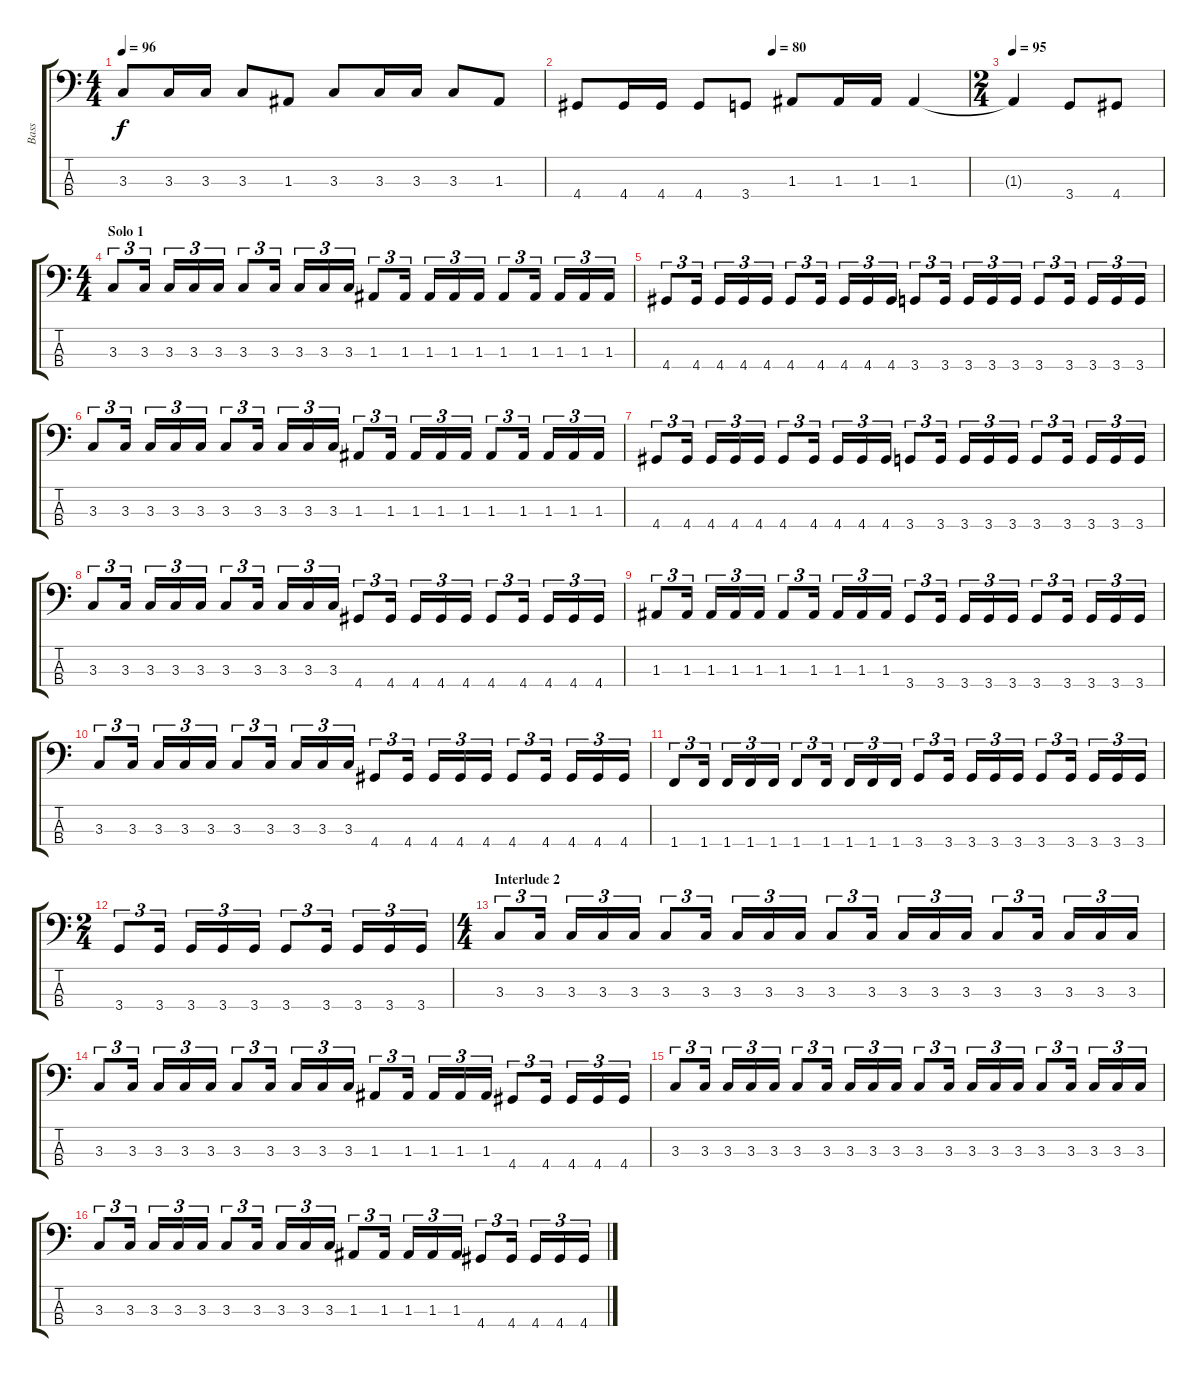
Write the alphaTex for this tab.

\track ("Bass" "Bass") {instrument electricbassfinger}
\staff {score tabs}
\tuning (G2 D2 A1 E1) {hide}
\ts (4 4)
\tempo 96
\clef f4
\ks c
3.3.8{dy f} 3.3.16 3.3.16 3.3.8 1.3.8 3.3.8 3.3.16 3.3.16 3.3.8 1.3.8 |
\tempo (80 0.5)
4.4.8 4.4.16 4.4.16 4.4.8 3.4.8 1.3.8 1.3.16 1.3.16 1.3.4 |
\ts (2 4)
\tempo 95
1.3{t}.4 3.4.8 4.4.8 |
\ts (4 4)
\section ("" "Solo 1")
3.3.8{tu (3 2)} 3.3.16{tu (3 2)} 3.3.16{tu (3 2)} 3.3.16{tu (3 2)} 3.3.16{tu (3 2)} 3.3.8{tu (3 2)} 3.3.16{tu (3 2)} 3.3.16{tu (3 2)} 3.3.16{tu (3 2)} 3.3.16{tu (3 2)} 1.3.8{tu (3 2)} 1.3.16{tu (3 2)} 1.3.16{tu (3 2)} 1.3.16{tu (3 2)} 1.3.16{tu (3 2)} 1.3.8{tu (3 2)} 1.3.16{tu (3 2)} 1.3.16{tu (3 2)} 1.3.16{tu (3 2)} 1.3.16{tu (3 2)} |
4.4.8{tu (3 2)} 4.4.16{tu (3 2)} 4.4.16{tu (3 2)} 4.4.16{tu (3 2)} 4.4.16{tu (3 2)} 4.4.8{tu (3 2)} 4.4.16{tu (3 2)} 4.4.16{tu (3 2)} 4.4.16{tu (3 2)} 4.4.16{tu (3 2)} 3.4.8{tu (3 2)} 3.4.16{tu (3 2)} 3.4.16{tu (3 2)} 3.4.16{tu (3 2)} 3.4.16{tu (3 2)} 3.4.8{tu (3 2)} 3.4.16{tu (3 2)} 3.4.16{tu (3 2)} 3.4.16{tu (3 2)} 3.4.16{tu (3 2)} |
3.3.8{tu (3 2)} 3.3.16{tu (3 2)} 3.3.16{tu (3 2)} 3.3.16{tu (3 2)} 3.3.16{tu (3 2)} 3.3.8{tu (3 2)} 3.3.16{tu (3 2)} 3.3.16{tu (3 2)} 3.3.16{tu (3 2)} 3.3.16{tu (3 2)} 1.3.8{tu (3 2)} 1.3.16{tu (3 2)} 1.3.16{tu (3 2)} 1.3.16{tu (3 2)} 1.3.16{tu (3 2)} 1.3.8{tu (3 2)} 1.3.16{tu (3 2)} 1.3.16{tu (3 2)} 1.3.16{tu (3 2)} 1.3.16{tu (3 2)} |
4.4.8{tu (3 2)} 4.4.16{tu (3 2)} 4.4.16{tu (3 2)} 4.4.16{tu (3 2)} 4.4.16{tu (3 2)} 4.4.8{tu (3 2)} 4.4.16{tu (3 2)} 4.4.16{tu (3 2)} 4.4.16{tu (3 2)} 4.4.16{tu (3 2)} 3.4.8{tu (3 2)} 3.4.16{tu (3 2)} 3.4.16{tu (3 2)} 3.4.16{tu (3 2)} 3.4.16{tu (3 2)} 3.4.8{tu (3 2)} 3.4.16{tu (3 2)} 3.4.16{tu (3 2)} 3.4.16{tu (3 2)} 3.4.16{tu (3 2)} |
3.3.8{tu (3 2)} 3.3.16{tu (3 2)} 3.3.16{tu (3 2)} 3.3.16{tu (3 2)} 3.3.16{tu (3 2)} 3.3.8{tu (3 2)} 3.3.16{tu (3 2)} 3.3.16{tu (3 2)} 3.3.16{tu (3 2)} 3.3.16{tu (3 2)} 4.4.8{tu (3 2)} 4.4.16{tu (3 2)} 4.4.16{tu (3 2)} 4.4.16{tu (3 2)} 4.4.16{tu (3 2)} 4.4.8{tu (3 2)} 4.4.16{tu (3 2)} 4.4.16{tu (3 2)} 4.4.16{tu (3 2)} 4.4.16{tu (3 2)} |
1.3.8{tu (3 2)} 1.3.16{tu (3 2)} 1.3.16{tu (3 2)} 1.3.16{tu (3 2)} 1.3.16{tu (3 2)} 1.3.8{tu (3 2)} 1.3.16{tu (3 2)} 1.3.16{tu (3 2)} 1.3.16{tu (3 2)} 1.3.16{tu (3 2)} 3.4.8{tu (3 2)} 3.4.16{tu (3 2)} 3.4.16{tu (3 2)} 3.4.16{tu (3 2)} 3.4.16{tu (3 2)} 3.4.8{tu (3 2)} 3.4.16{tu (3 2)} 3.4.16{tu (3 2)} 3.4.16{tu (3 2)} 3.4.16{tu (3 2)} |
3.3.8{tu (3 2)} 3.3.16{tu (3 2)} 3.3.16{tu (3 2)} 3.3.16{tu (3 2)} 3.3.16{tu (3 2)} 3.3.8{tu (3 2)} 3.3.16{tu (3 2)} 3.3.16{tu (3 2)} 3.3.16{tu (3 2)} 3.3.16{tu (3 2)} 4.4.8{tu (3 2)} 4.4.16{tu (3 2)} 4.4.16{tu (3 2)} 4.4.16{tu (3 2)} 4.4.16{tu (3 2)} 4.4.8{tu (3 2)} 4.4.16{tu (3 2)} 4.4.16{tu (3 2)} 4.4.16{tu (3 2)} 4.4.16{tu (3 2)} |
1.4.8{tu (3 2)} 1.4.16{tu (3 2)} 1.4.16{tu (3 2)} 1.4.16{tu (3 2)} 1.4.16{tu (3 2)} 1.4.8{tu (3 2)} 1.4.16{tu (3 2)} 1.4.16{tu (3 2)} 1.4.16{tu (3 2)} 1.4.16{tu (3 2)} 3.4.8{tu (3 2)} 3.4.16{tu (3 2)} 3.4.16{tu (3 2)} 3.4.16{tu (3 2)} 3.4.16{tu (3 2)} 3.4.8{tu (3 2)} 3.4.16{tu (3 2)} 3.4.16{tu (3 2)} 3.4.16{tu (3 2)} 3.4.16{tu (3 2)} |
\ts (2 4)
3.4.8{tu (3 2)} 3.4.16{tu (3 2)} 3.4.16{tu (3 2)} 3.4.16{tu (3 2)} 3.4.16{tu (3 2)} 3.4.8{tu (3 2)} 3.4.16{tu (3 2)} 3.4.16{tu (3 2)} 3.4.16{tu (3 2)} 3.4.16{tu (3 2)} |
\ts (4 4)
\section ("" "Interlude 2")
3.3.8{tu (3 2)} 3.3.16{tu (3 2)} 3.3.16{tu (3 2)} 3.3.16{tu (3 2)} 3.3.16{tu (3 2)} 3.3.8{tu (3 2)} 3.3.16{tu (3 2)} 3.3.16{tu (3 2)} 3.3.16{tu (3 2)} 3.3.16{tu (3 2)} 3.3.8{tu (3 2)} 3.3.16{tu (3 2)} 3.3.16{tu (3 2)} 3.3.16{tu (3 2)} 3.3.16{tu (3 2)} 3.3.8{tu (3 2)} 3.3.16{tu (3 2)} 3.3.16{tu (3 2)} 3.3.16{tu (3 2)} 3.3.16{tu (3 2)} |
3.3.8{tu (3 2)} 3.3.16{tu (3 2)} 3.3.16{tu (3 2)} 3.3.16{tu (3 2)} 3.3.16{tu (3 2)} 3.3.8{tu (3 2)} 3.3.16{tu (3 2)} 3.3.16{tu (3 2)} 3.3.16{tu (3 2)} 3.3.16{tu (3 2)} 1.3.8{tu (3 2)} 1.3.16{tu (3 2)} 1.3.16{tu (3 2)} 1.3.16{tu (3 2)} 1.3.16{tu (3 2)} 4.4.8{tu (3 2)} 4.4.16{tu (3 2)} 4.4.16{tu (3 2)} 4.4.16{tu (3 2)} 4.4.16{tu (3 2)} |
3.3.8{tu (3 2)} 3.3.16{tu (3 2)} 3.3.16{tu (3 2)} 3.3.16{tu (3 2)} 3.3.16{tu (3 2)} 3.3.8{tu (3 2)} 3.3.16{tu (3 2)} 3.3.16{tu (3 2)} 3.3.16{tu (3 2)} 3.3.16{tu (3 2)} 3.3.8{tu (3 2)} 3.3.16{tu (3 2)} 3.3.16{tu (3 2)} 3.3.16{tu (3 2)} 3.3.16{tu (3 2)} 3.3.8{tu (3 2)} 3.3.16{tu (3 2)} 3.3.16{tu (3 2)} 3.3.16{tu (3 2)} 3.3.16{tu (3 2)} |
3.3.8{tu (3 2)} 3.3.16{tu (3 2)} 3.3.16{tu (3 2)} 3.3.16{tu (3 2)} 3.3.16{tu (3 2)} 3.3.8{tu (3 2)} 3.3.16{tu (3 2)} 3.3.16{tu (3 2)} 3.3.16{tu (3 2)} 3.3.16{tu (3 2)} 1.3.8{tu (3 2)} 1.3.16{tu (3 2)} 1.3.16{tu (3 2)} 1.3.16{tu (3 2)} 1.3.16{tu (3 2)} 4.4.8{tu (3 2)} 4.4.16{tu (3 2)} 4.4.16{tu (3 2)} 4.4.16{tu (3 2)} 4.4.16{tu (3 2)}
